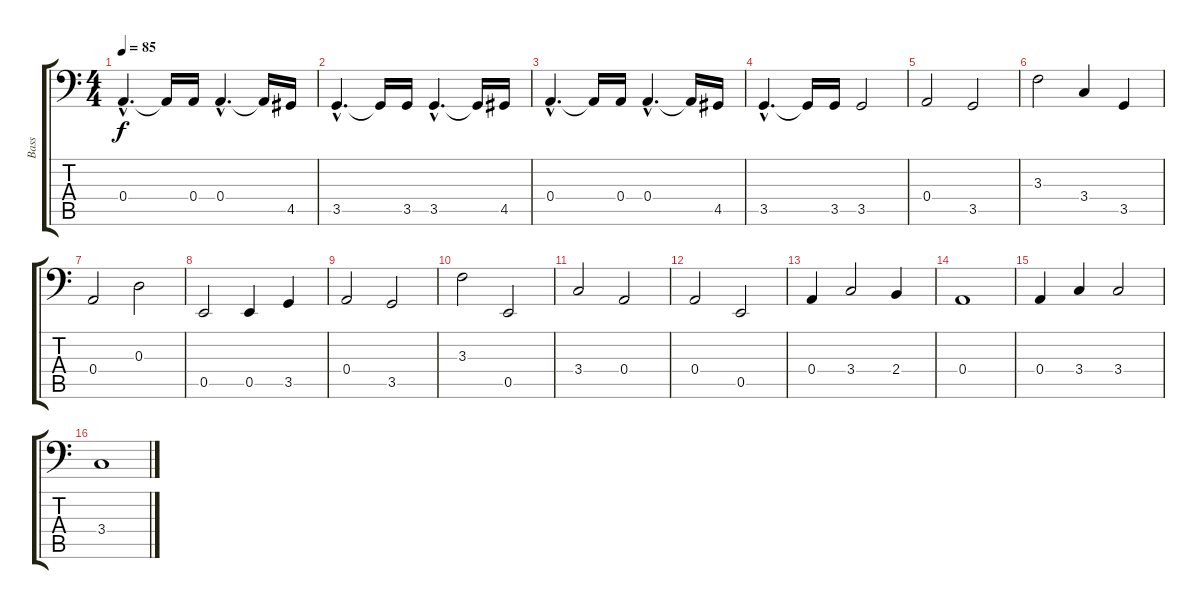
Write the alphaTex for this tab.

\track ("Bass" "Bass") {instrument fretlessbass}
\staff {score tabs}
\tuning (C3 G2 D2 A1 E1 B0) {hide}
\ts (4 4)
\tempo 85
\clef f4
\ks c
0.4{hac}.4{d dy f} 0.4{t}.16 0.4.16 0.4{hac}.4{d} 0.4{t}.16 4.5.16 |
3.5{hac}.4{d} 3.5{t}.16 3.5.16 3.5{hac}.4{d} 3.5{t}.16 4.5.16 |
0.4{hac}.4{d} 0.4{t}.16 0.4.16 0.4{hac}.4{d} 0.4{t}.16 4.5.16 |
3.5{hac}.4{d} 3.5{t}.16 3.5.16 3.5.2 |
0.4.2 3.5.2 |
3.3.2 3.4.4 3.5.4 |
0.4.2 0.3.2 |
0.5.2 0.5.4 3.5.4 |
0.4.2 3.5.2 |
3.3.2 0.5.2 |
3.4.2 0.4.2 |
0.4.2 0.5.2 |
0.4.4 3.4.2 2.4.4 |
0.4.1 |
0.4.4 3.4.4 3.4.2 |
3.4.1
